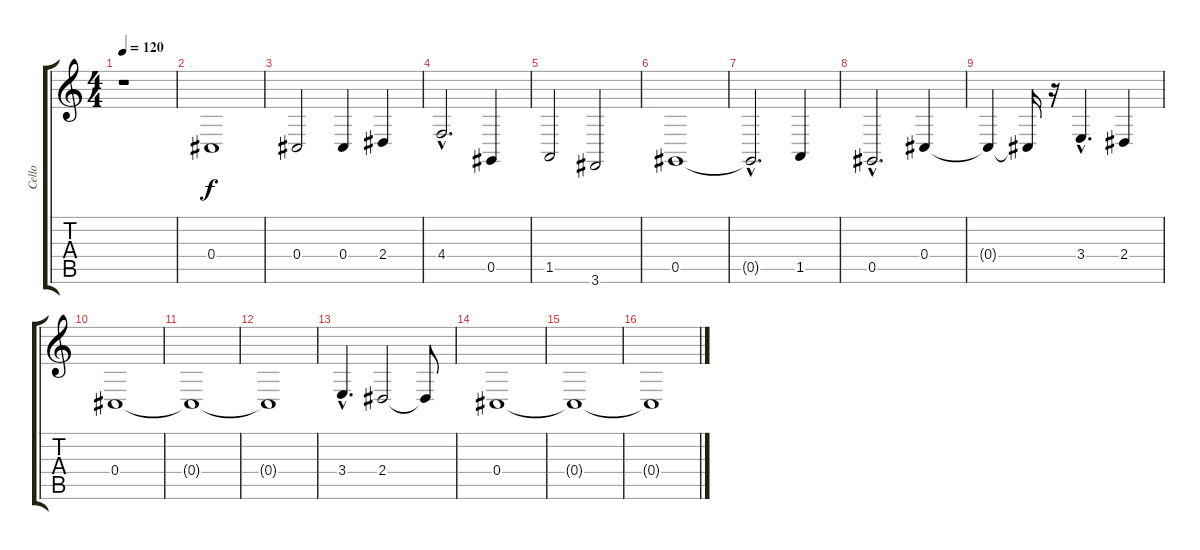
\track ("Cello" "Cello") {instrument cello}
\staff {score tabs}
\tuning (Eb4 Bb3 Gb3 Db3 Ab2 Eb2) {hide}
\ts (4 4)
\tempo 120
\clef g2
\ks c
r.1{dy f instrument cello} |
0.4.1 |
0.4.2 0.4.4 2.4.4 |
4.4{hac}.2{d} 0.5.4 |
1.5.2 3.6.2 |
0.5.1 |
0.5{hac t}.2{d} 1.5.4 |
0.5{hac}.2{d} 0.4.4 |
0.4{t}.4 0.4{t}.16 r.16 3.4{hac}.4{d} 2.4.4 |
0.4.1 |
0.4{t}.1 |
0.4{t}.1 |
3.4{hac}.4{d} 2.4.2 2.4{t}.8 |
0.4.1 |
0.4{t}.1 |
0.4{t}.1
